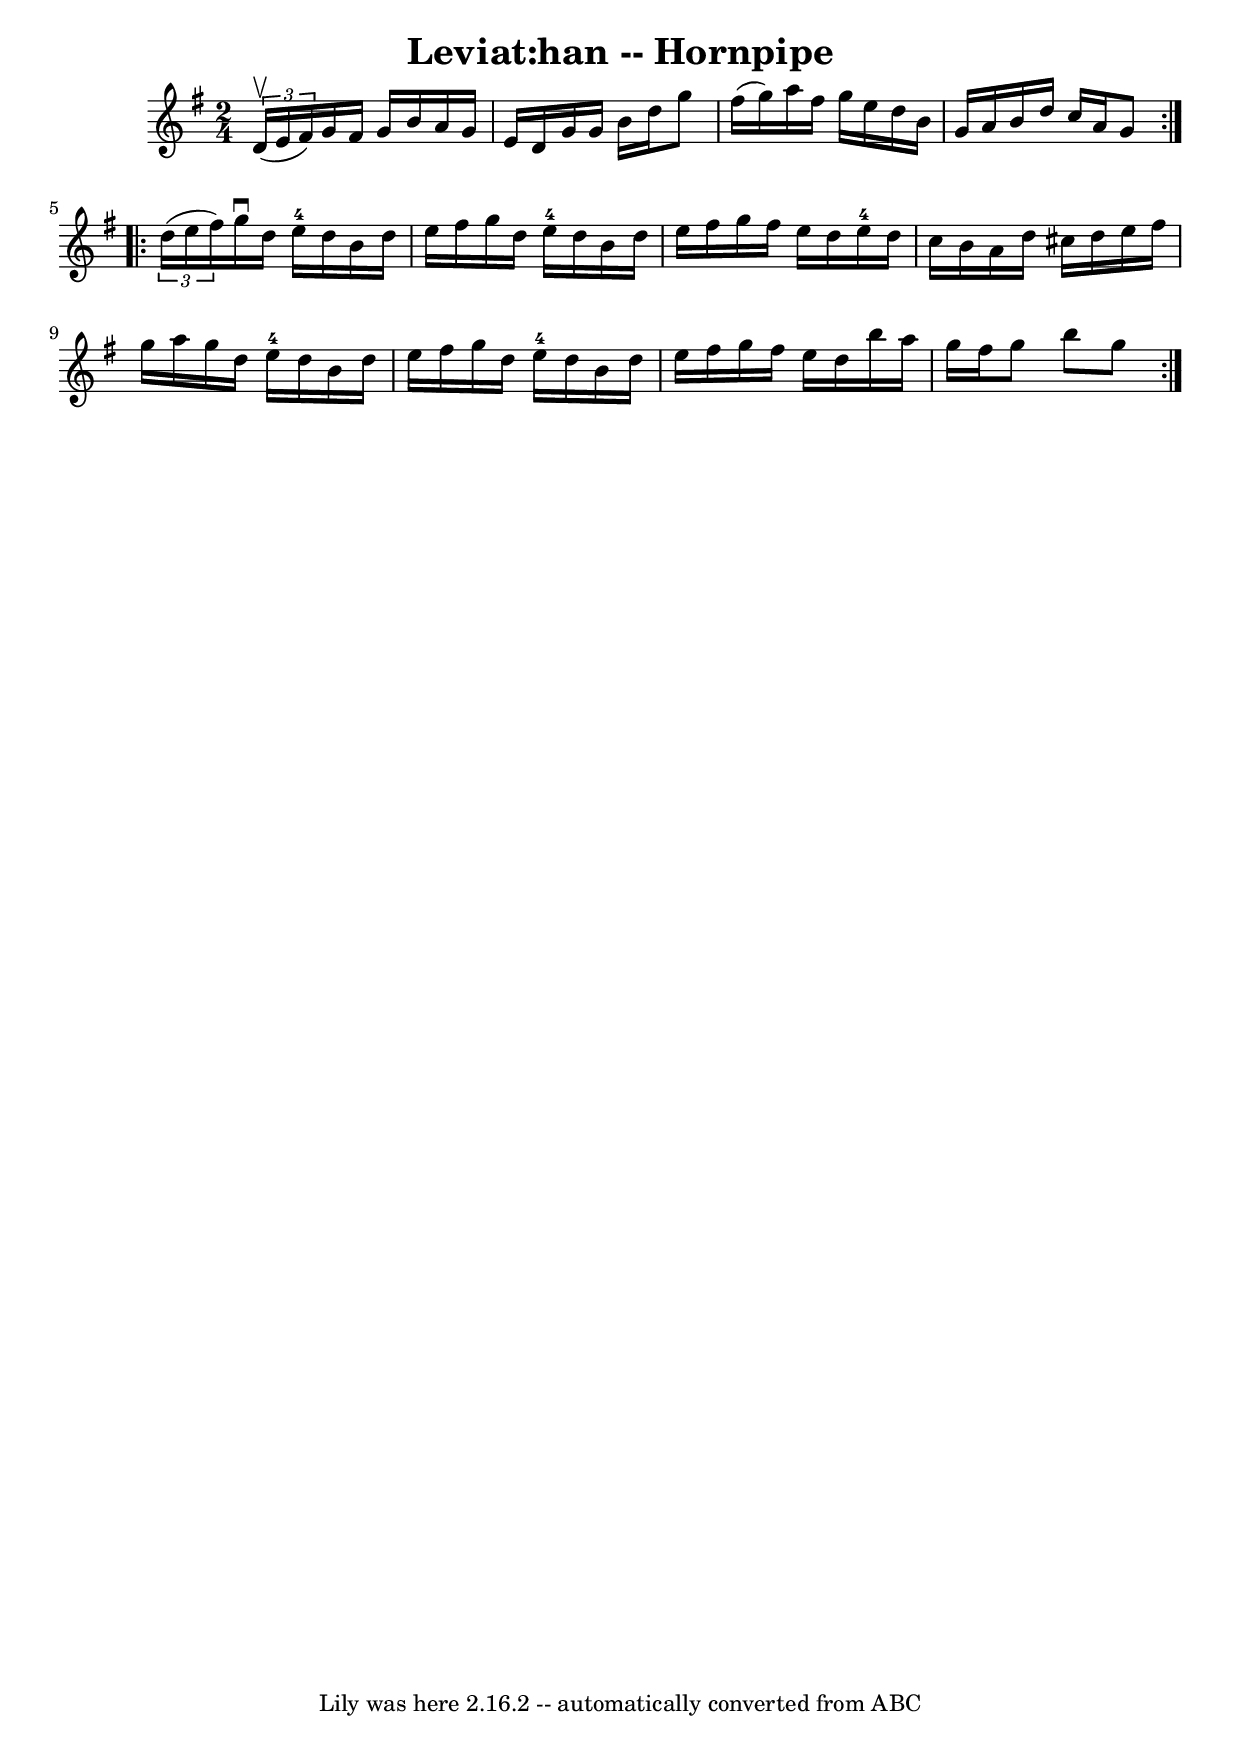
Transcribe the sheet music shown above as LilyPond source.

\version "2.16.2"
\include "Mammoth.ily"
\header {
  %% book = "Cole's 1000 Fiddle Tunes"
  crossRefNumber = "1"
  footnotes = ""
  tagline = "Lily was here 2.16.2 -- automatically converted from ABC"
  title = "Leviat:han -- Hornpipe"

}
voicedefault =  {



  \repeat volta 2 {

    \time 2/4 
    \key g \major
   \times 2/3 { d'16 (^\upbow e'16 fis'16) 
			       } 
    |
    g'16 fis'16 g'16 b'16 a'16 g'16 e'16 d'16  
    |
    g'16 g'16 b'16 d''16 g''8 fis''16 (g''16) 
    |
    a''16 fis''16 g''16 e''16 d''16 b'16 g'16 a'16  
    |
    b'16 d''16 c''16 a'16 g'8  
  }     
  \repeat volta 2 {
    
    \times 2/3 { d''16 (e''16 fis''16) 
	       } |
    g''16^\downbow   
    d''16 e''16-4 d''16 b'16 d''16 e''16 fis''16  |
    
    g''16 d''16 e''16-4 d''16 b'16 d''16 e''16 fis''16  
    |
    g''16 fis''16 e''16 d''16 e''16-4 d''16 c''16  
    b'16  |
    a'16 d''16 cis''16 d''16 e''16 fis''16    
    g''16 a''16  |
    g''16 d''16 e''16-4 d''16 b'16    
    d''16 e''16 fis''16  |
    g''16 d''16 e''16-4 d''16    
    b'16 d''16 e''16 fis''16  |
    g''16 fis''16 e''16    
    d''16 b''16 a''16 g''16 fis''16  |
    g''8 b''8 g''8  
  } 
  

}

\score{
  <<

    \context Staff="default"
    {
      \voicedefault 
      
    }

  >>
  \layout {
    
  }
  \midi {
  }

}
